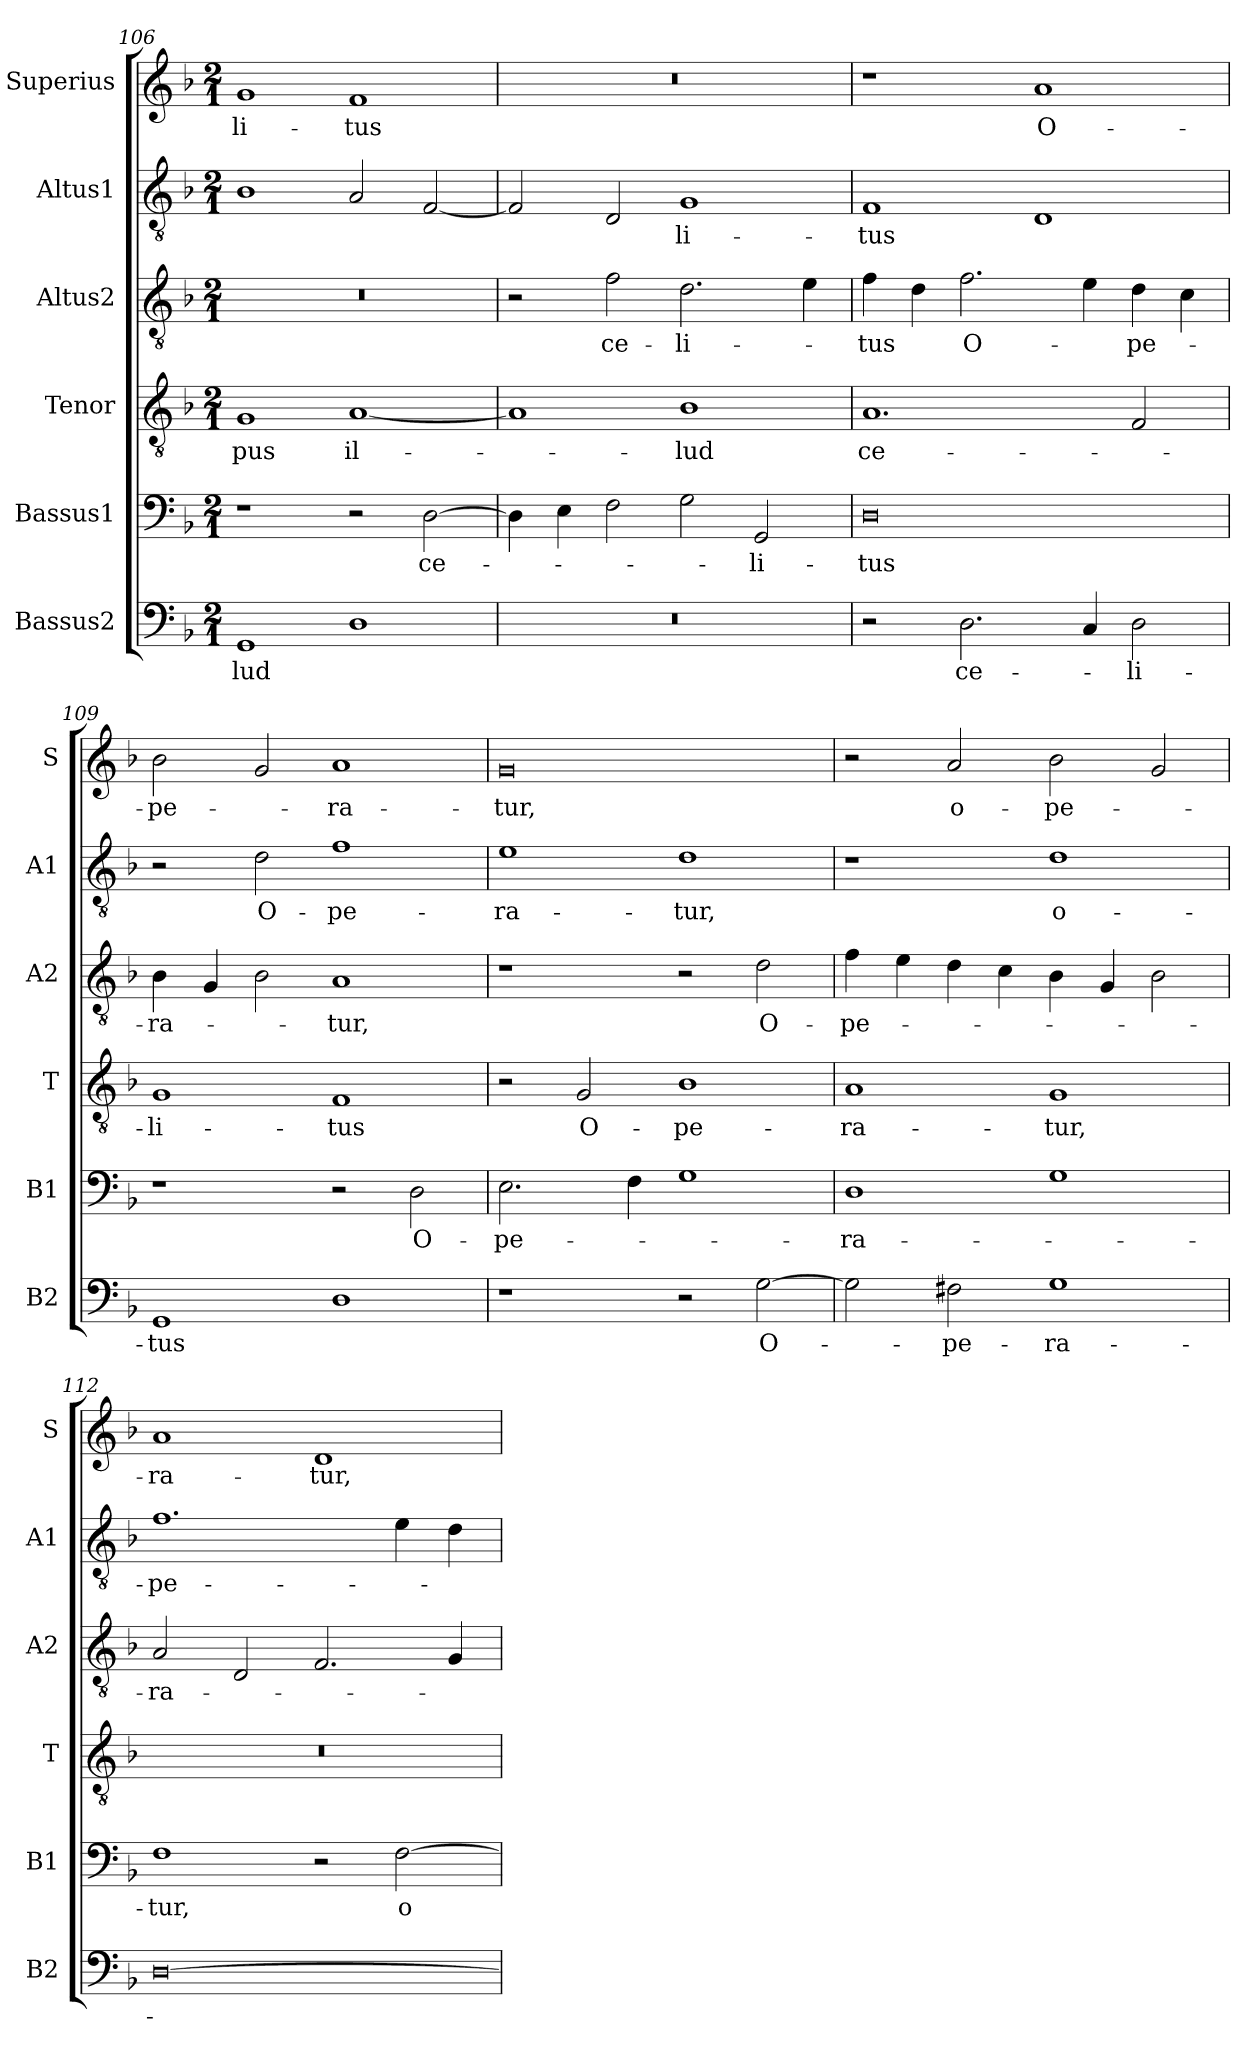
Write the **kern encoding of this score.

**kern	**text	**kern	**text	**kern	**text	**kern	**text	**kern	**text	**kern	**text
*part6	*part6	*part5	*part5	*part4	*part4	*part3	*part3	*part2	*part2	*part1	*part1
*staff6	*staff6	*staff5	*staff5	*staff4	*staff4	*staff3	*staff3	*staff2	*staff2	*staff1	*staff1
*I"Bassus2	*	*I"Bassus1	*	*I"Tenor	*	*I"Altus2	*	*I"Altus1	*	*I"Superius	*
*I'B2	*	*I'B1	*	*I'T	*	*I'A2	*	*I'A1	*	*I'S	*
*clefF4	*	*clefF4	*	*clefGv2	*	*clefGv2	*	*clefGv2	*	*clefG2	*
*k[b-]	*	*k[b-]	*	*k[b-]	*	*k[b-]	*	*k[b-]	*	*k[b-]	*
*M2/1	*	*M2/1	*	*M2/1	*	*M2/1	*	*M2/1	*	*M2/1	*
=106	=106	=106	=106	=106	=106	=106	=106	=106	=106	=106	=106
1GG	-lud	1r	.	1G	-pus	0r	.	1B-	.	1g	-li-
1D	.	2r	.	[1A	il-	.	.	2A/	.	1f	-tus
.	.	[2D\	ce-	.	.	.	.	[2F/	.	.	.
=107	=107	=107	=107	=107	=107	=107	=107	=107	=107	=107	=107
0r	.	4D\]	.	1A]	.	2r	.	2F/]	.	0r	.
.	.	4E\	.	.	.	.	.	.	.	.	.
.	.	2F\	.	.	.	2f\	ce-	2D/	.	.	.
.	.	2G\	.	1B-	-lud	2.d\	-li-	1G	-li-	.	.
.	.	2GG/	-li-	.	.	.	.	.	.	.	.
.	.	.	.	.	.	4e\	.	.	.	.	.
=108	=108	=108	=108	=108	=108	=108	=108	=108	=108	=108	=108
2r	.	0D	-tus	1.A	ce-	4f\	-tus	1F	-tus	1r	.
.	.	.	.	.	.	4d\	.	.	.	.	.
2.D\	ce-	.	.	.	.	2.f\	O-	.	.	.	.
.	.	.	.	.	.	.	.	1D	.	1a	O-
4C/	.	.	.	.	.	4e\	.	.	.	.	.
2D\	-li-	.	.	2F/	.	4d\	-pe-	.	.	.	.
.	.	.	.	.	.	4c\	.	.	.	.	.
=109	=109	=109	=109	=109	=109	=109	=109	=109	=109	=109	=109
1GG	-tus	1r	.	1G	-li-	4B-\	-ra-	2r	.	2b-\	-pe-
.	.	.	.	.	.	4G/	.	.	.	.	.
.	.	.	.	.	.	2B-\	.	2d\	O-	2g/	.
1D	.	2r	.	1F	-tus	1A	-tur,	1f	-pe-	1a	-ra-
.	.	2D\	O-	.	.	.	.	.	.	.	.
=110	=110	=110	=110	=110	=110	=110	=110	=110	=110	=110	=110
1r	.	2.E\	-pe-	2r	.	1r	.	1e	-ra-	0g	-tur,
.	.	.	.	2G/	O-	.	.	.	.	.	.
.	.	4F\	.	.	.	.	.	.	.	.	.
2r	.	1G	.	1B-	-pe-	2r	.	1d	-tur,	.	.
[2G\	O-	.	.	.	.	2d\	O-	.	.	.	.
=111	=111	=111	=111	=111	=111	=111	=111	=111	=111	=111	=111
2G\]	.	1D	-ra-	1A	-ra-	4f\	-pe-	1r	.	2r	.
.	.	.	.	.	.	4e\	.	.	.	.	.
2F#X\	-pe-	.	.	.	.	4d\	.	.	.	2a/	o-
.	.	.	.	.	.	4c\	.	.	.	.	.
1G	-ra-	1G	.	1G	-tur,	4B-\	.	1d	o-	2b-\	-pe-
.	.	.	.	.	.	4G/	.	.	.	.	.
.	.	.	.	.	.	2B-\	.	.	.	2g/	.
=112	=112	=112	=112	=112	=112	=112	=112	=112	=112	=112	=112
[0D	.	1F	-tur,	0r	.	2A/	-ra-	1.f	-pe-	1a	-ra-
.	.	.	.	.	.	2D/	.	.	.	.	.
.	.	2r	.	.	.	2.F/	.	.	.	1d	-tur,
.	.	[2F\	o-	.	.	.	.	4e\	.	.	.
.	.	.	.	.	.	4G/	.	4d\	.	.	.
=	=	=	=	=	=	=	=	=	=	=	=
*-	*-	*-	*-	*-	*-	*-	*-	*-	*-	*-	*-
